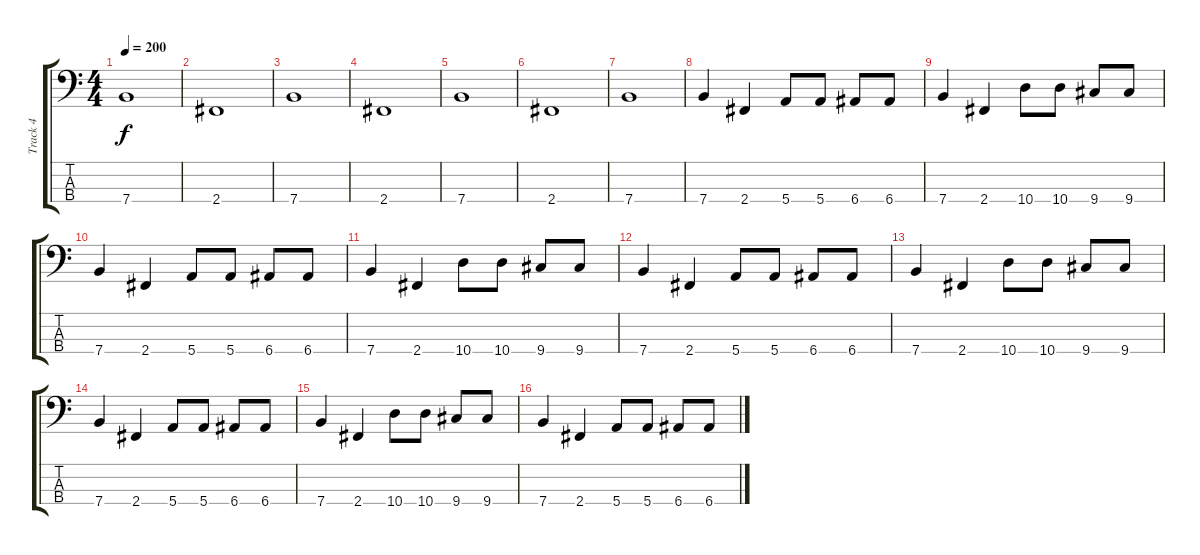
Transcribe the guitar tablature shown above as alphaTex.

\track ("Track 4" "Track 4") {instrument electricbassfinger}
\staff {score tabs}
\tuning (G2 D2 A1 E1) {hide}
\ts (4 4)
\tempo 200
\clef f4
\ks c
7.4.1{dy f} |
2.4.1 |
7.4.1 |
2.4.1 |
7.4.1 |
2.4.1 |
7.4.1 |
7.4.4 2.4.4 5.4.8 5.4.8 6.4.8 6.4.8 |
7.4.4 2.4.4 10.4.8 10.4.8 9.4.8 9.4.8 |
7.4.4 2.4.4 5.4.8 5.4.8 6.4.8 6.4.8 |
7.4.4 2.4.4 10.4.8 10.4.8 9.4.8 9.4.8 |
7.4.4 2.4.4 5.4.8 5.4.8 6.4.8 6.4.8 |
7.4.4 2.4.4 10.4.8 10.4.8 9.4.8 9.4.8 |
7.4.4 2.4.4 5.4.8 5.4.8 6.4.8 6.4.8 |
7.4.4 2.4.4 10.4.8 10.4.8 9.4.8 9.4.8 |
7.4.4 2.4.4 5.4.8 5.4.8 6.4.8 6.4.8
